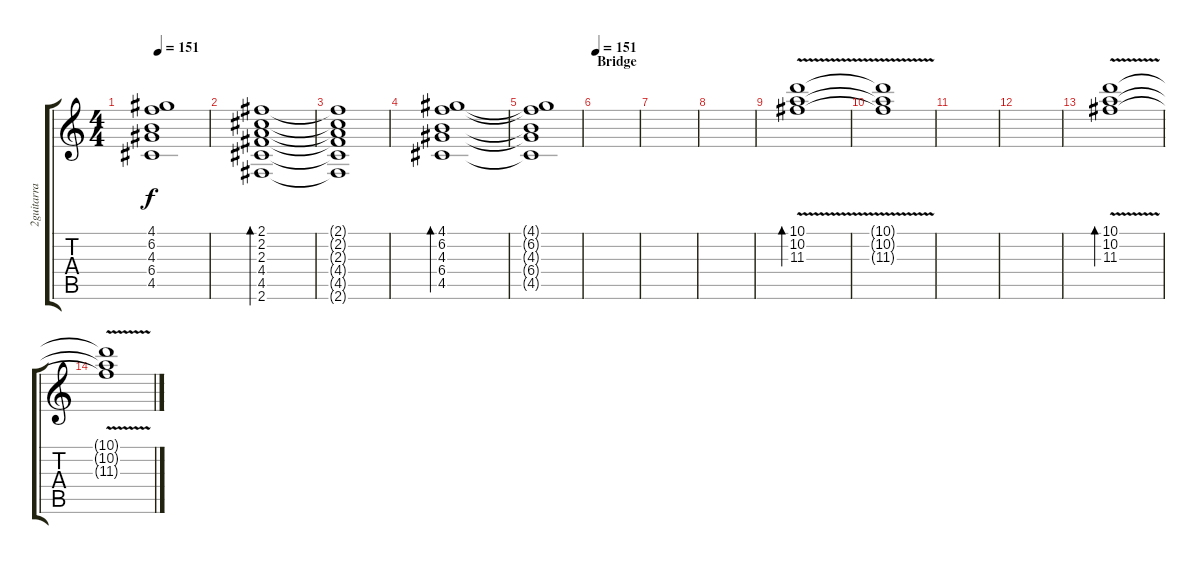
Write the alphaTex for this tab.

\track ("2guitarra" "2guitarra") {instrument electricguitarclean}
\staff {score tabs}
\tuning (E4 B3 G3 D3 A2 E2) {hide}
\ts (4 4)
\tempo 151
\clef g2
\ks c
(4.1{t} 6.2{t} 4.3{t} 6.4{t} 4.5{t}).1{dy f} |
(2.1 2.2 2.3 4.4 4.5 2.6).1{bd 120} |
(2.1{t} 2.2{t} 2.3{t} 4.4{t} 4.5{t} 2.6{t}).1 |
(4.1 6.2 4.3 6.4 4.5).1{bd 120} |
(4.1{t} 6.2{t} 4.3{t} 6.4{t} 4.5{t}).1 |
\section ("" "Bridge")
\tempo 151
|
|
|
(10.1{v} 10.2{v} 11.3{v}).1{bd 240 instrument electricguitarjazz} |
(10.1{t} 10.2{t} 11.3{t}).1 |
|
|
(10.1{v} 10.2{v} 11.3{v}).1{bd 240 instrument electricguitarjazz} |
(10.1{t} 10.2{t} 11.3{t}).1
